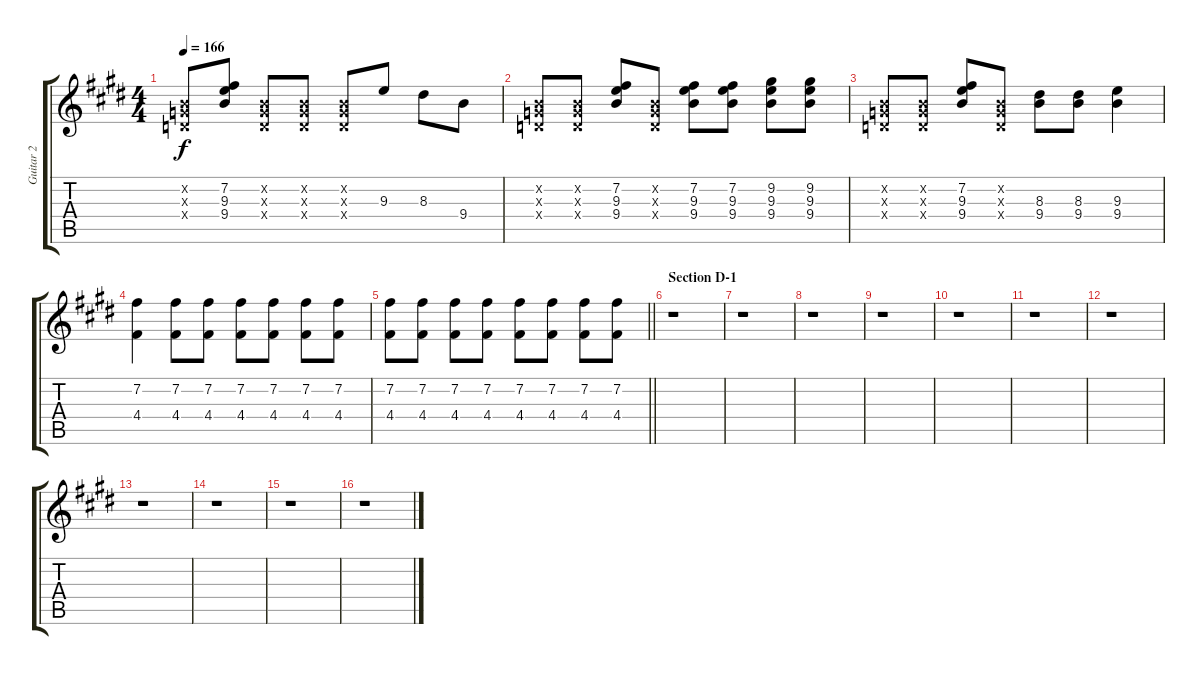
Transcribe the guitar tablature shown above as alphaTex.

\track ("Guitar 2" "Guitar 2") {instrument distortionguitar}
\staff {score tabs}
\tuning (E4 B3 G3 D3 A2 E2) {hide}
\ts (4 4)
\tempo 166
\clef g2
\ks e
(0.2{x} 0.3{x} 0.4{x}).8{dy f} (7.2 9.3 9.4).8 (0.2{x} 0.3{x} 0.4{x}).8 (0.2{x} 0.3{x} 0.4{x}).8 (0.2{x} 0.3{x} 0.4{x}).8 9.3.8 8.3.8 9.4.8 |
(0.2{x} 0.3{x} 0.4{x}).8 (0.2{x} 0.3{x} 0.4{x}).8 (7.2 9.3 9.4).8 (0.2{x} 0.3{x} 0.4{x}).8 (7.2 9.3 9.4).8 (7.2 9.3 9.4).8 (9.2 9.3 9.4).8 (9.2 9.3 9.4).8 |
(0.2{x} 0.3{x} 0.4{x}).8 (0.2{x} 0.3{x} 0.4{x}).8 (7.2 9.3 9.4).8 (0.2{x} 0.3{x} 0.4{x}).8 (8.3 9.4).8 (8.3 9.4).8 (9.3 9.4).4 |
(7.2 4.4).4 (7.2 4.4).8 (7.2 4.4).8 (7.2 4.4).8 (7.2 4.4).8 (7.2 4.4).8 (7.2 4.4).8 |
\barLineRight lightlight
(7.2 4.4).8 (7.2 4.4).8 (7.2 4.4).8 (7.2 4.4).8 (7.2 4.4).8 (7.2 4.4).8 (7.2 4.4).8 (7.2 4.4).8 |
\section ("" "Section D-1")
r.1 |
r.1 |
r.1 |
r.1 |
r.1 |
r.1 |
r.1 |
r.1 |
r.1 |
r.1 |
r.1
